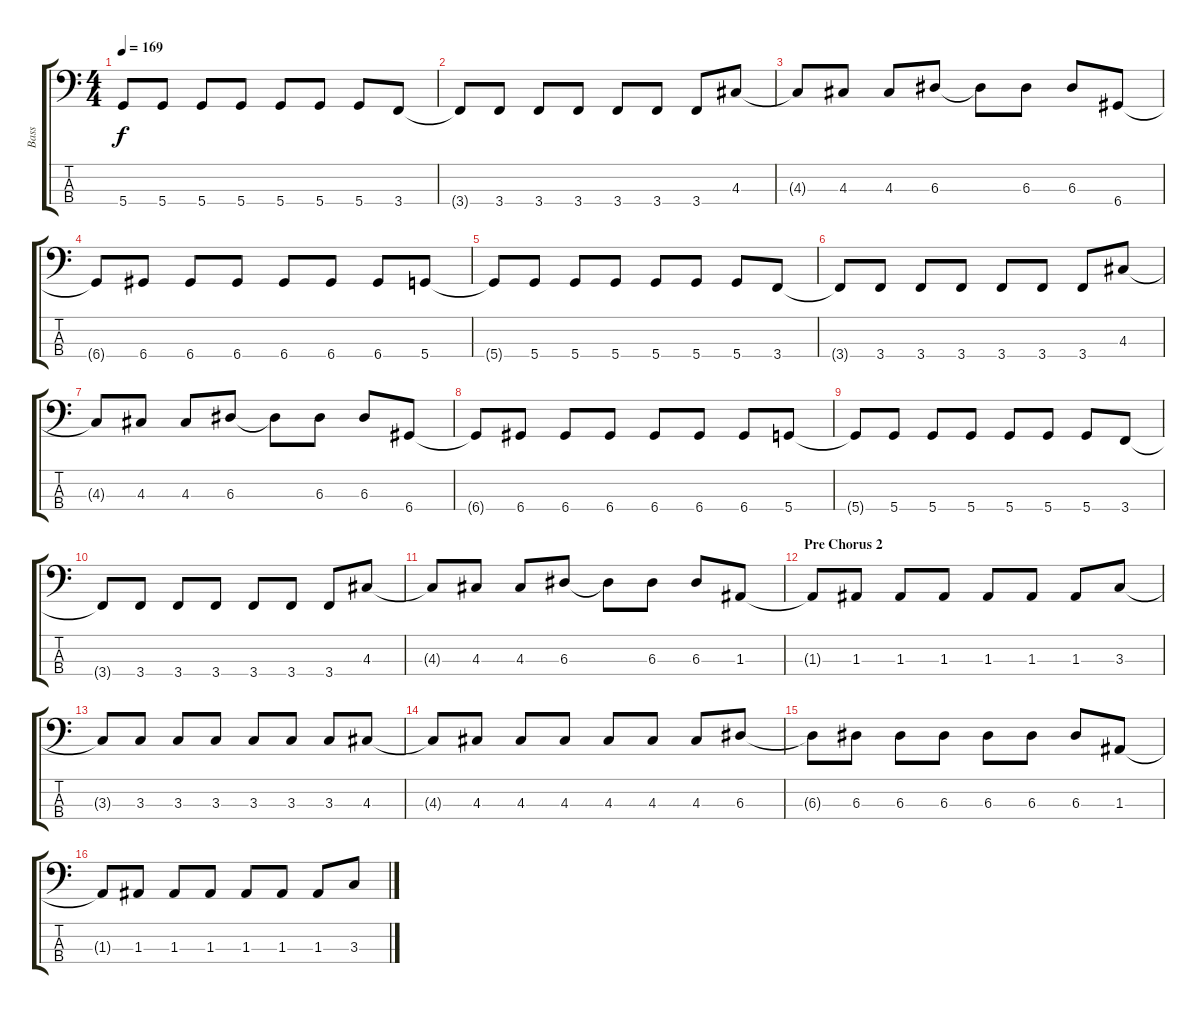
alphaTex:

\track ("Bass" "Bass") {instrument electricbassfinger}
\staff {score tabs}
\tuning (G2 D2 A1 D1) {hide}
\ts (4 4)
\tempo 169
\clef f4
\ks c
5.4{t}.8{dy f} 5.4.8 5.4.8 5.4.8 5.4.8 5.4.8 5.4.8 3.4.8 |
3.4{t}.8 3.4.8 3.4.8 3.4.8 3.4.8 3.4.8 3.4.8 4.3.8 |
4.3{t}.8 4.3.8 4.3.8 6.3.8 6.3{t}.8 6.3.8 6.3.8 6.4.8 |
6.4{t}.8 6.4.8 6.4.8 6.4.8 6.4.8 6.4.8 6.4.8 5.4.8 |
5.4{t}.8 5.4.8 5.4.8 5.4.8 5.4.8 5.4.8 5.4.8 3.4.8 |
3.4{t}.8 3.4.8 3.4.8 3.4.8 3.4.8 3.4.8 3.4.8 4.3.8 |
4.3{t}.8 4.3.8 4.3.8 6.3.8 6.3{t}.8 6.3.8 6.3.8 6.4.8 |
6.4{t}.8 6.4.8 6.4.8 6.4.8 6.4.8 6.4.8 6.4.8 5.4.8 |
5.4{t}.8 5.4.8 5.4.8 5.4.8 5.4.8 5.4.8 5.4.8 3.4.8 |
3.4{t}.8 3.4.8 3.4.8 3.4.8 3.4.8 3.4.8 3.4.8 4.3.8 |
4.3{t}.8 4.3.8 4.3.8 6.3.8 6.3{t}.8 6.3.8 6.3.8 1.3.8 |
\section ("" "Pre Chorus 2")
1.3{t}.8 1.3.8 1.3.8 1.3.8 1.3.8 1.3.8 1.3.8 3.3.8 |
3.3{t}.8 3.3.8 3.3.8 3.3.8 3.3.8 3.3.8 3.3.8 4.3.8 |
4.3{t}.8 4.3.8 4.3.8 4.3.8 4.3.8 4.3.8 4.3.8 6.3.8 |
6.3{t}.8 6.3.8 6.3.8 6.3.8 6.3.8 6.3.8 6.3.8 1.3.8 |
1.3{t}.8 1.3.8 1.3.8 1.3.8 1.3.8 1.3.8 1.3.8 3.3.8
